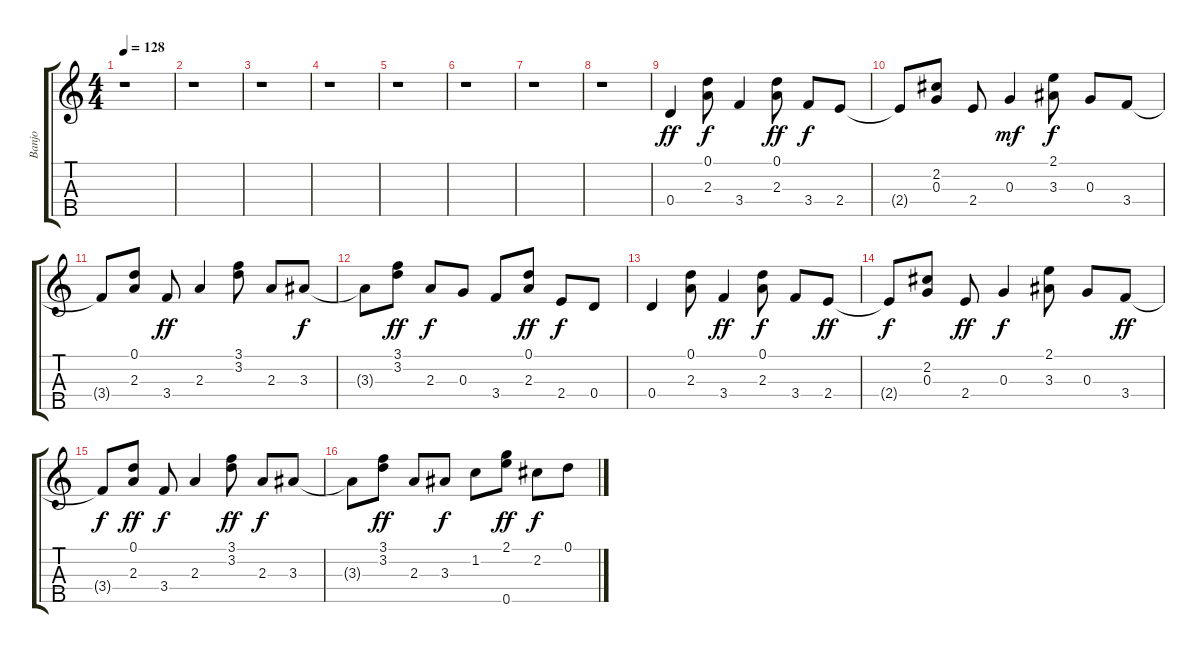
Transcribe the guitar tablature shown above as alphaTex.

\track ("Banjo" "Banjo") {instrument banjo}
\staff {score tabs}
\tuning (D4 B3 G3 D3 G4) {hide}
\displaytranspose 12
\ts (4 4)
\tempo 128
\clef g2
\ks c
r.1{dy ff instrument banjo} |
r.1 |
r.1 |
r.1 |
r.1 |
r.1 |
r.1 |
r.1 |
0.4.4 (0.1 2.3).8{dy f} 3.4.4 (0.1 2.3).8{dy ff} 3.4.8{dy f} 2.4.8 |
2.4{t}.8 (2.2 0.3).8 2.4.8 0.3.4{dy mf} (2.1 3.3).8{dy f} 0.3.8 3.4.8 |
3.4{t}.8 (0.1 2.3).8 3.4.8{dy ff} 2.3.4 (3.1 3.2).8 2.3.8 3.3.8{dy f} |
3.3{t}.8 (3.1 3.2).8{dy ff} 2.3.8{dy f} 0.3.8 3.4.8 (0.1 2.3).8{dy ff} 2.4.8{dy f} 0.4.8 |
0.4.4 (0.1 2.3).8 3.4.4{dy ff} (0.1 2.3).8{dy f} 3.4.8 2.4.8{dy ff} |
2.4{t}.8{dy f} (2.2 0.3).8 2.4.8{dy ff} 0.3.4{dy f} (2.1 3.3).8 0.3.8 3.4.8{dy ff} |
3.4{t}.8{dy f} (0.1 2.3).8{dy ff} 3.4.8{dy f} 2.3.4 (3.1 3.2).8{dy ff} 2.3.8{dy f} 3.3.8 |
3.3{t}.8 (3.1 3.2).8{dy ff} 2.3.8 3.3.8{dy f} 1.2.8 (2.1 0.5).8{dy ff} 2.2.8{dy f} 0.1.8
